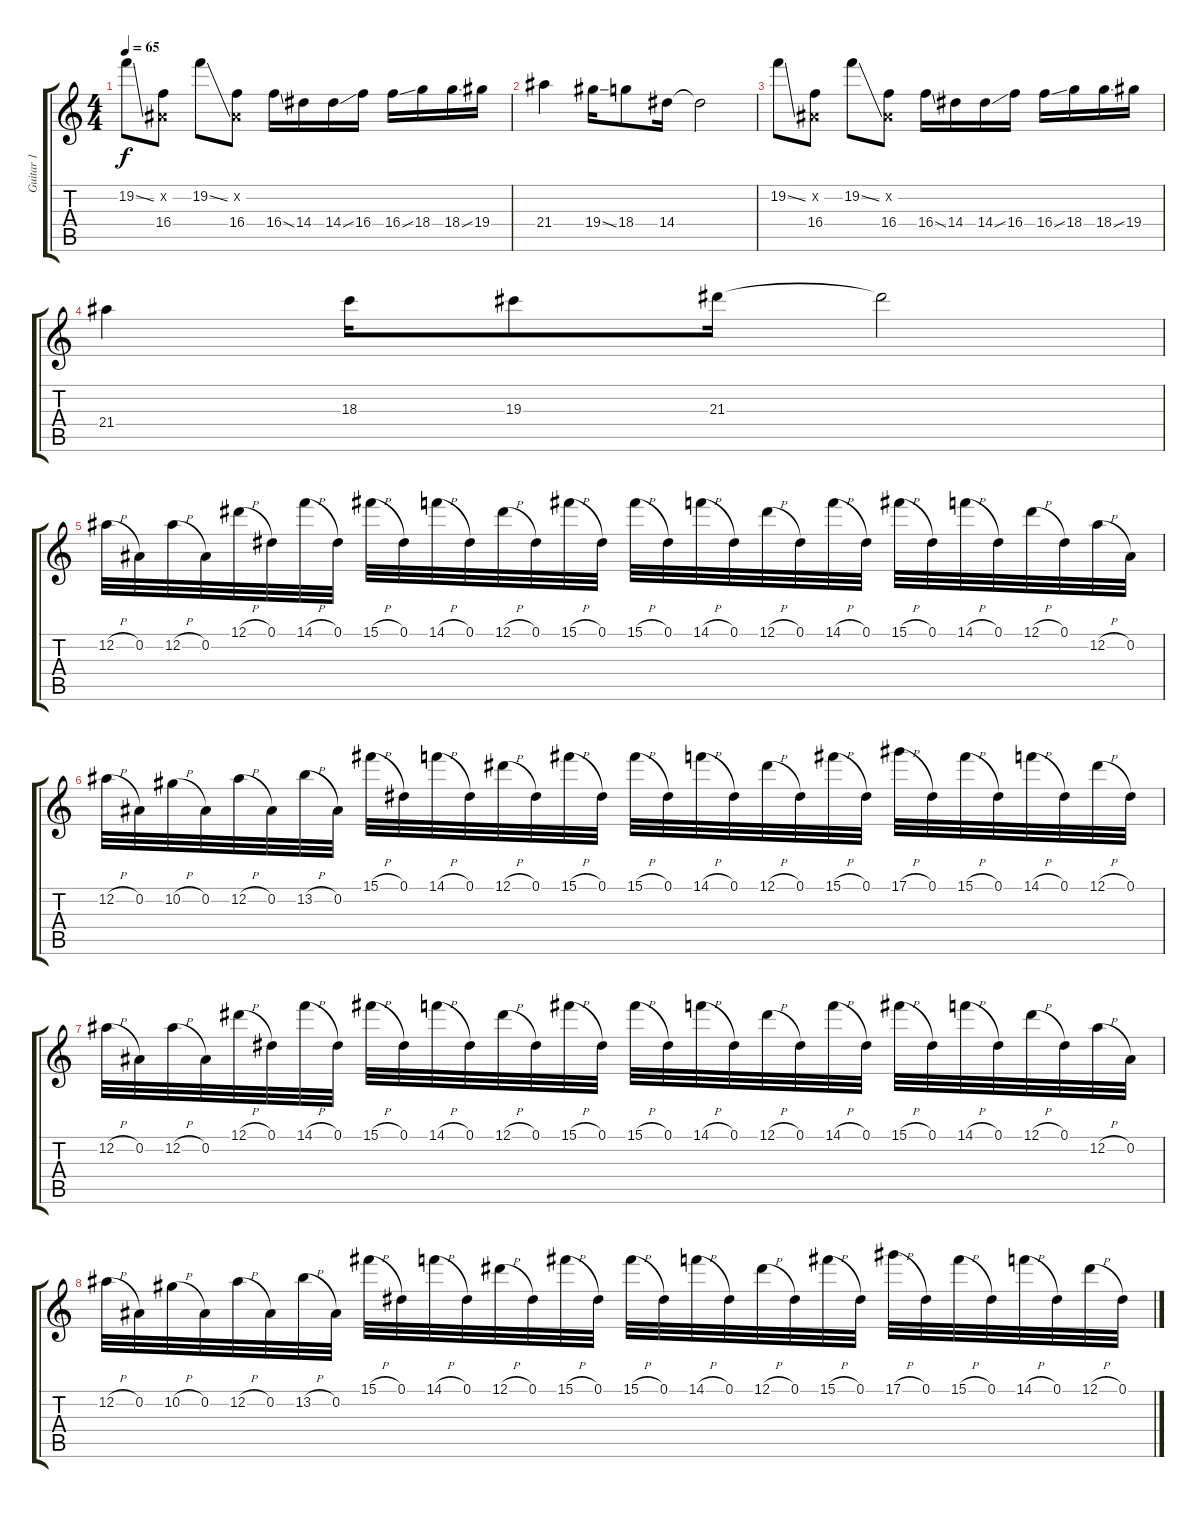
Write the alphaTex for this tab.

\track ("Guitar 1" "Guitar 1") {instrument distortionguitar}
\staff {score tabs}
\tuning (Eb4 Bb3 Gb3 Db3 Ab2 Eb2) {hide}
\ts (4 4)
\tempo 65
\clef g2
\ks c
19.2{ss}.8{dy f volume 16 instrument overdrivenguitar} (0.2{x} 16.4).8 19.2{ss}.8 (0.2{x} 16.4).8 16.4{ss}.16 14.4.16 14.4{ss}.16 16.4.16 16.4{ss}.16 18.4.16 18.4{ss}.16 19.4.16 |
21.4.4 19.4{ss}.16 18.4.8 14.4.16 14.4{t}.2 |
19.2{ss}.8 (0.2{x} 16.4).8 19.2{ss}.8 (0.2{x} 16.4).8 16.4{ss}.16 14.4.16 14.4{ss}.16 16.4.16 16.4{ss}.16 18.4.16 18.4{ss}.16 19.4.16 |
21.4.4 18.3.16 19.3.8 21.3.16 21.3{t}.2 |
12.2{h}.32{volume 16 instrument overdrivenguitar} 0.2.32 12.2{h}.32 0.2.32 12.1{h}.32 0.1.32 14.1{h}.32 0.1.32 15.1{h}.32 0.1.32 14.1{h}.32 0.1.32 12.1{h}.32 0.1.32 15.1{h}.32 0.1.32 15.1{h}.32 0.1.32 14.1{h}.32 0.1.32 12.1{h}.32 0.1.32 14.1{h}.32 0.1.32 15.1{h}.32 0.1.32 14.1{h}.32 0.1.32 12.1{h}.32 0.1.32 12.2{h}.32 0.2.32 |
12.2{h}.32 0.2.32 10.2{h}.32 0.2.32 12.2{h}.32 0.2.32 13.2{h}.32 0.2.32 15.1{h}.32 0.1.32 14.1{h}.32 0.1.32 12.1{h}.32 0.1.32 15.1{h}.32 0.1.32 15.1{h}.32 0.1.32 14.1{h}.32 0.1.32 12.1{h}.32 0.1.32 15.1{h}.32 0.1.32 17.1{h}.32 0.1.32 15.1{h}.32 0.1.32 14.1{h}.32 0.1.32 12.1{h}.32 0.1.32 |
12.2{h}.32{volume 16 instrument overdrivenguitar} 0.2.32 12.2{h}.32 0.2.32 12.1{h}.32 0.1.32 14.1{h}.32 0.1.32 15.1{h}.32 0.1.32 14.1{h}.32 0.1.32 12.1{h}.32 0.1.32 15.1{h}.32 0.1.32 15.1{h}.32 0.1.32 14.1{h}.32 0.1.32 12.1{h}.32 0.1.32 14.1{h}.32 0.1.32 15.1{h}.32 0.1.32 14.1{h}.32 0.1.32 12.1{h}.32 0.1.32 12.2{h}.32 0.2.32 |
12.2{h}.32 0.2.32 10.2{h}.32 0.2.32 12.2{h}.32 0.2.32 13.2{h}.32 0.2.32 15.1{h}.32 0.1.32 14.1{h}.32 0.1.32 12.1{h}.32 0.1.32 15.1{h}.32 0.1.32 15.1{h}.32 0.1.32 14.1{h}.32 0.1.32 12.1{h}.32 0.1.32 15.1{h}.32 0.1.32 17.1{h}.32 0.1.32 15.1{h}.32 0.1.32 14.1{h}.32 0.1.32 12.1{h}.32 0.1.32
